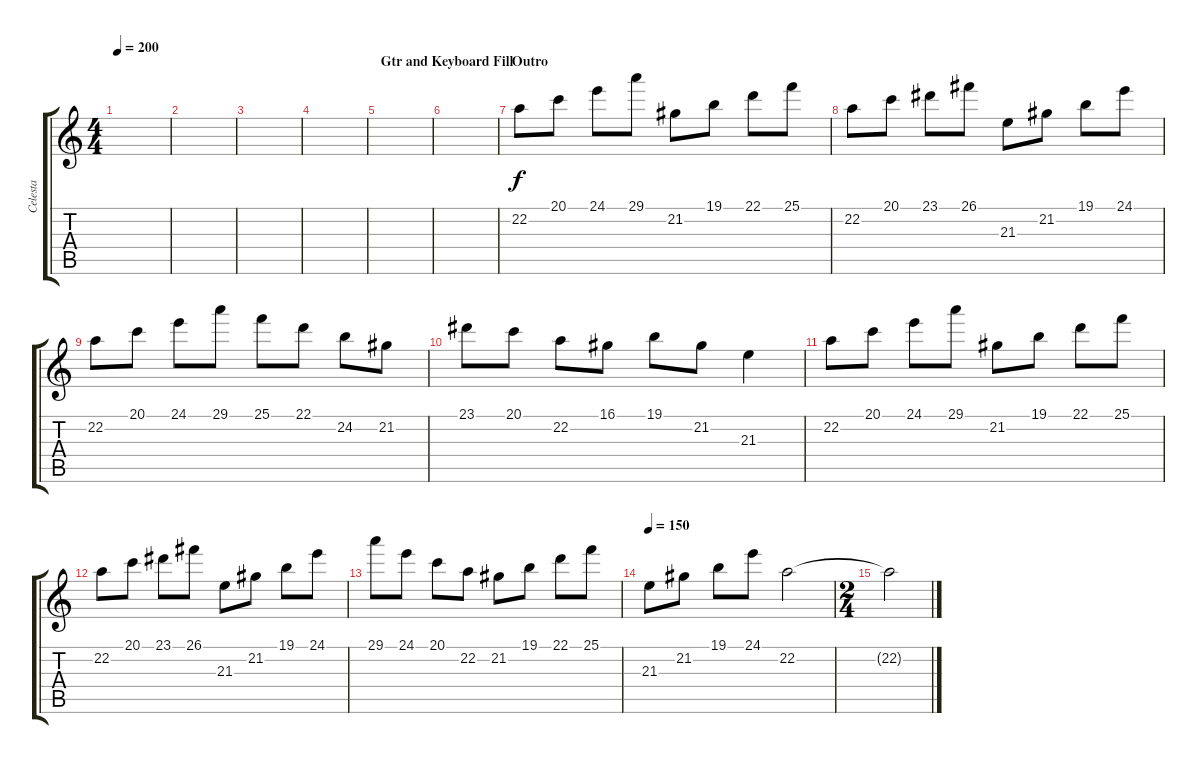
\track ("Celesta" "Celesta") {instrument celesta}
\staff {score tabs}
\tuning (E4 B3 G3 D3 A2 E2) {hide}
\ts (4 4)
\tempo 200
\clef g2
\ks c
|
|
|
|
\section ("" "Gtr and Keyboard Fill")
|
|
\section ("" "Outro")
22.2.8 20.1.8 24.1.8 29.1.8 21.2.8 19.1.8 22.1.8 25.1.8 |
22.2.8 20.1.8 23.1.8 26.1.8 21.3.8 21.2.8 19.1.8 24.1.8 |
22.2.8 20.1.8 24.1.8 29.1.8 25.1.8 22.1.8 24.2.8 21.2.8 |
23.1.8 20.1.8 22.2.8 16.1.8 19.1.8 21.2.8 21.3.4 |
22.2.8 20.1.8 24.1.8 29.1.8 21.2.8 19.1.8 22.1.8 25.1.8 |
22.2.8 20.1.8 23.1.8 26.1.8 21.3.8 21.2.8 19.1.8 24.1.8 |
29.1.8 24.1.8 20.1.8 22.2.8 21.2.8 19.1.8 22.1.8 25.1.8 |
\tempo 150
21.3.8 21.2.8 19.1.8 24.1.8 22.2.2 |
\ts (2 4)
22.2{t}.2
